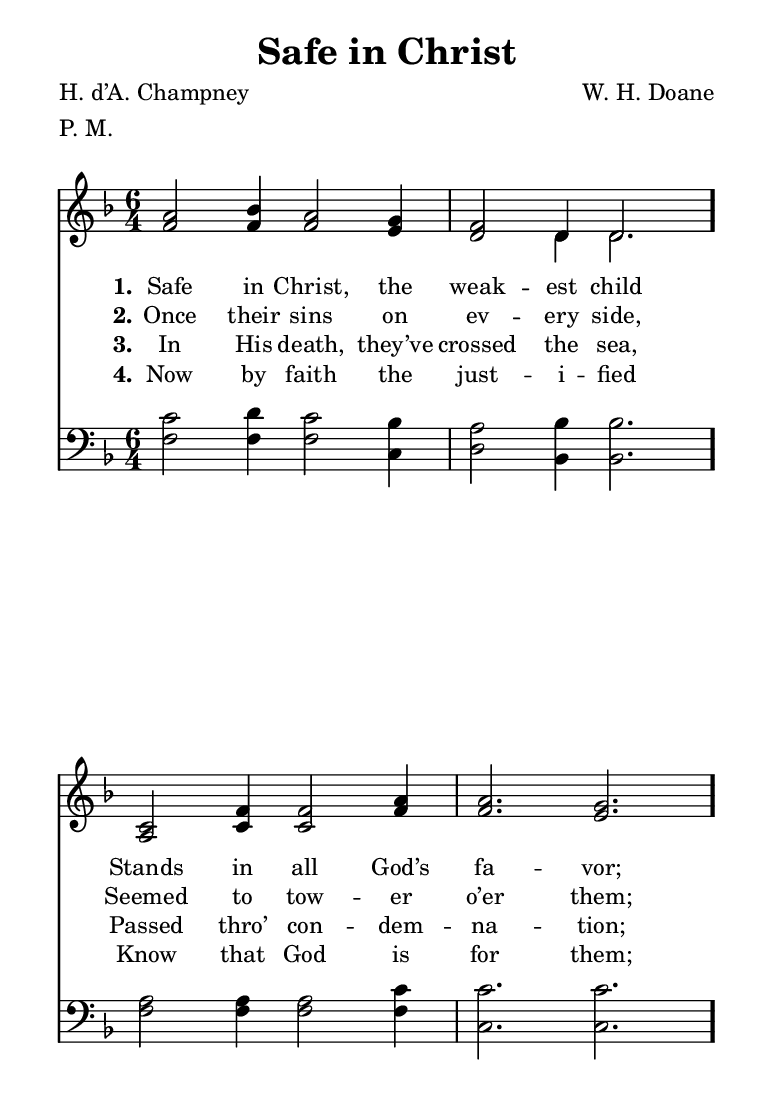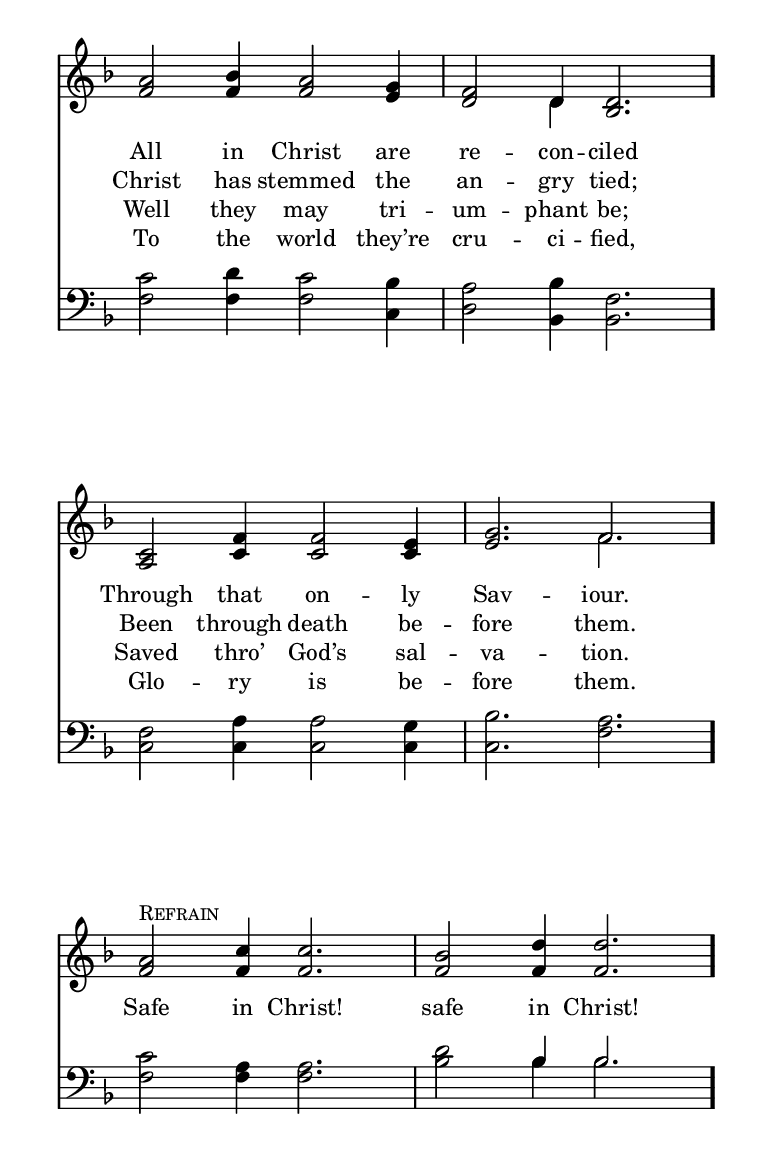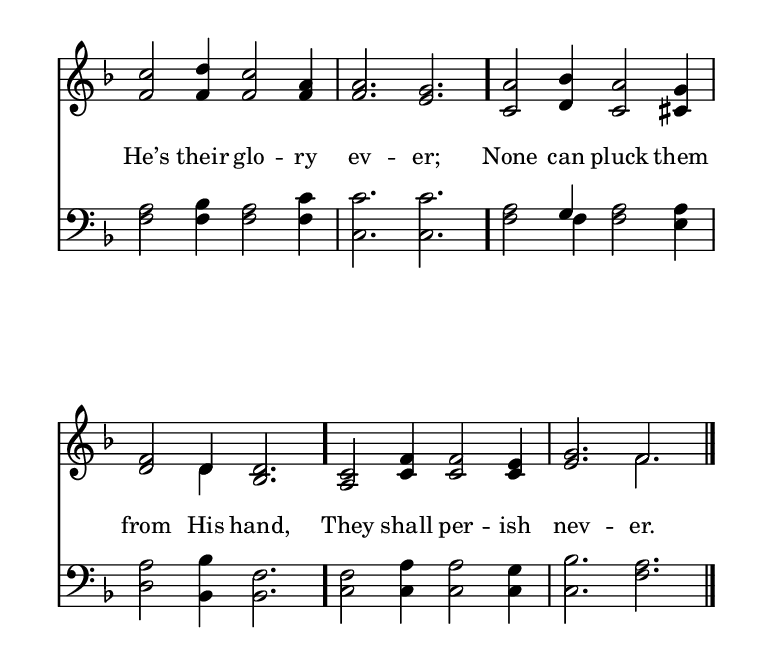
\include "common/global.ily"
\paper {
  \include "common/paper.ily"
}

\header{
  %children
  hymnnumber = "355"
  title = "Safe in Christ"
  tunename = "Near the Cross"
  meter = "P. M."
  poet = "H. d’A. Champney"
  composer = "W. H. Doane"
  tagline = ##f
}

global = {
  \include "common/overrides.ily"
  \override Staff.TimeSignature.style = #'numbered
  \time 6/4
  \override Score.MetronomeMark.transparent = ##t % hide all fermata changes too
  \tempo 4=130
  \key f \major
  \autoBeamOff
}

notesSoprano = {
\global
\relative c'' {

  a2 bes4 a2 g4 | f2 d4 d2. |
  c2 f4 f2 a4 | a2. g2. |
  a2 bes4 a2 g4 | f2 d4 d2. |
  c2 f4 f2 e4 | g2. f2. |

  << s^\markup { \small \caps "Refrain" }
  { a2 c4 c2. | bes2 d4 d2. } >>
  c2 d4 c2 a4 | a2. g2. |
  a2 bes4 a2 g4 | f2 d4 d2. |
  c2 f4 f2 e4 | g2. f2. |

  \bar "|."

}
}

notesAlto = {
\global
\relative e' {

  f2 f4 f2 e4 | d2 d4 d2. |
  a2 c4 c2 f4 | f2. e2. |
  f2 f4 f2 e4 | d2 d4 bes2. |
  a2 c4 c2 c4 | e2. f2. |

  f2 f4 f2. | f2 f4 f2. |
  f2 f4 f2 f4 | f2. e2. |
  c2 d4 c2 cis4 | d2 d4 bes2. |
  a2 c4 c2 c4 | e2. f2. |

}
}

notesTenor = {
\global
\relative a {

  c2 d4 c2 bes4 | a2 bes4 bes2. |
  a2 a4 a2 c4 | c2. c2. |
  c2 d4 c2 bes4 | a2 bes4 f2. |
  f2 a4 a2 g4 | bes2. a2. |

  c2 a4 a2. | d2 bes4 bes2. |
  a2 bes4 a2 c4 | c2. c2. |
  a2 g4 a2 a4 | a2 bes4 f2. |
  f2 a4 a2 g4 | bes2. a2. |

}
}

notesBass = {
\global
\relative f {

  f2 f4 f2 c4 | d2 bes4 bes2. |
  f'2 f4 f2 f4 | c2. c2. |
  f2 f4 f2 c4 | d2 bes4 bes2. |
  c2 c4 c2 c4 | c2. f2. |

  f2 f4 f2. | bes2 bes4 bes2. |
  f2 f4 f2 f4 | c2. c2. |
  f2 f4 f2 e4 | d2 bes4 bes2. |
  c2 c4 c2 c4 | c2. f2. |

}
}

Refrain = \lyricmode {

Safe in Christ! safe in Christ! \bar "."
He’s their glo -- ry ev -- er; \bar "."
None can pluck them from His hand, \bar "."
They shall per -- ish nev -- er. \bar "."

}

wordsA = \lyricmode {
\set stanza = "1."

Safe in Christ, the weak -- est child \bar "."
Stands in all God’s fa -- vor; \bar "."
All in Christ are re -- con -- ciled \bar "."
Through that on -- ly Sav -- iour. \bar "."

}

wordsB = \lyricmode {
\set stanza = "2."

Once their sins on ev -- ery side,
Seemed to tow -- er o’er them;
Christ has stemmed the an -- gry tied;
Been through death be -- fore them.

\Refrain

}

wordsC = \lyricmode {
\set stanza = "3."

In His death, they’ve crossed the sea,
Passed thro’ con -- dem -- na -- tion;
Well they may tri -- um -- phant be;
Saved thro’ God’s sal -- va -- tion.

}

wordsD = \lyricmode {
\set stanza = "4."

Now by faith the just -- i -- fied
Know that God is for them;
To the world they’re cru -- ci -- fied,
Glo -- ry is be -- fore them.

}

\score {
  \context ChoirStaff <<
    \context Staff = upper <<
      \set Staff.autoBeaming = ##f
      \set ChoirStaff.systemStartDelimiter = #'SystemStartBar
      \set ChoirStaff.printPartCombineTexts = ##f
      \partcombine #'(2 . 9) \notesSoprano \notesAlto
      \context NullVoice = sopranos { \voiceOne << \notesSoprano >> }
      \context NullVoice = altos { \voiceTwo << \notesAlto >> }
      \context Lyrics = one   \lyricsto sopranos \wordsA
      \context Lyrics = two   \lyricsto sopranos \wordsB
      \context Lyrics = three \lyricsto sopranos \wordsC
      \context Lyrics = four  \lyricsto sopranos \wordsD
    >>
    \context Staff = men <<
      \set Staff.autoBeaming = ##f
      \clef bass
      \set ChoirStaff.printPartCombineTexts = ##f
      \partcombine #'(2 . 9) \notesTenor \notesBass
      \context NullVoice = tenors { \voiceOne << \notesTenor >> }
      \context NullVoice = basses { \voiceTwo << \notesBass >> }
    >>
  >>
  \layout {
    \include "common/layout.ily"
  }
  \midi{
    \include "common/midi.ily"
  }
}

\version "2.19.49"  % necessary for upgrading to future LilyPond versions.

% vi:set et ts=2 sw=2 ai nocindent syntax=lilypond:
